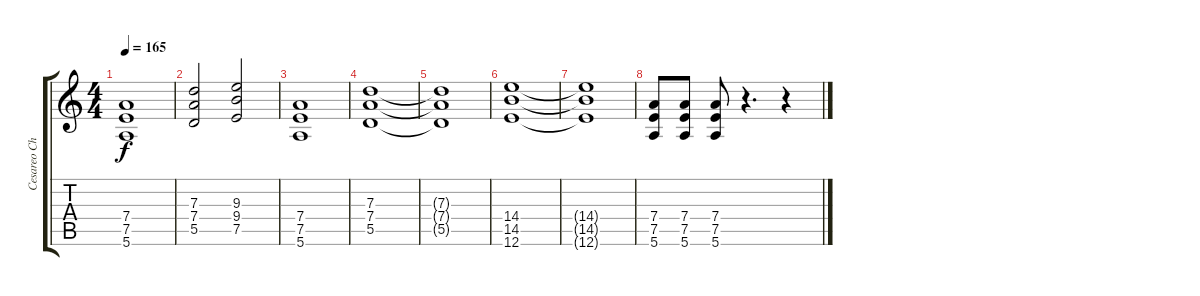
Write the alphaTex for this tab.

\track ("Cesareo Chitarra" "Cesareo Ch") {instrument distortionguitar}
\staff {score tabs}
\tuning (E4 B3 G3 D3 A2 E2) {hide}
\ts (4 4)
\tempo 165
\clef g2
\ks c
(7.4 7.5 5.6).1{dy f} |
(7.3 7.4 5.5).2 (9.3 9.4 7.5).2 |
(7.4 7.5 5.6).1 |
(7.3 7.4 5.5).1 |
(7.3{t} 7.4{t} 5.5{t}).1 |
(14.4 14.5 12.6).1 |
(14.4{t} 14.5{t} 12.6{t}).1 |
(7.4 7.5 5.6).8 (7.4 7.5 5.6).8 (7.4 7.5 5.6).8 r.4{d} r.4
